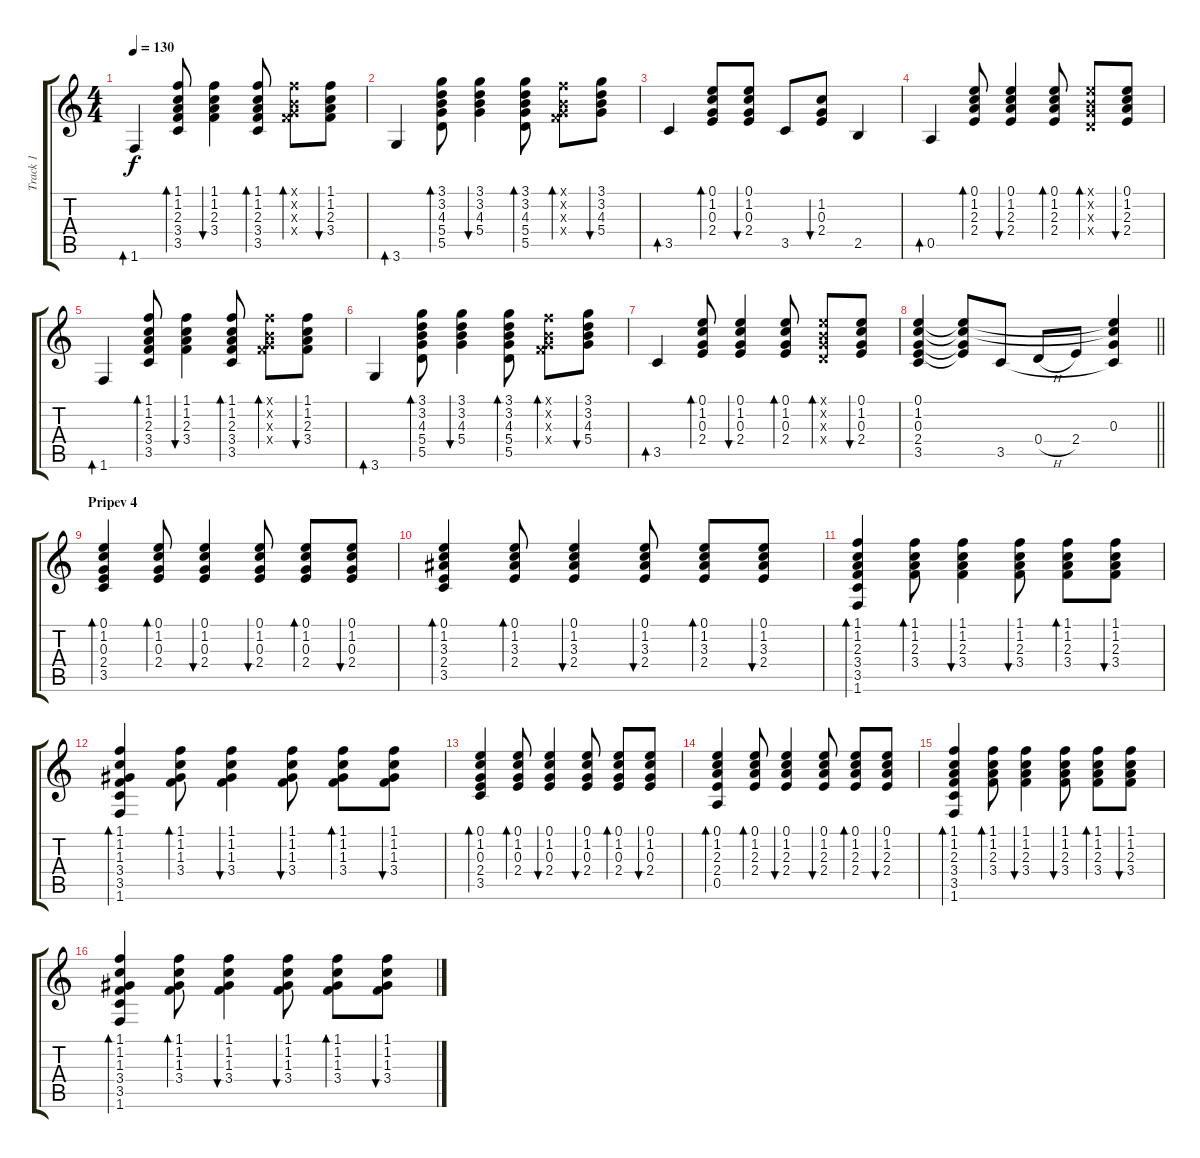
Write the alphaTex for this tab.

\track ("Track 1" "Track 1") {instrument acousticguitarsteel}
\staff {score tabs}
\tuning (E4 B3 G3 D3 A2 E2) {hide}
\ts (4 4)
\tempo 130
\clef g2
\ks c
1.6.4{bd 60 dy f} (1.1 1.2 2.3 3.4 3.5).8{bd 60} (1.1 1.2 2.3 3.4).4{bu 60} (1.1 1.2 2.3 3.4 3.5).8{bd 60} (1.1{x} 0.2{x} 0.3{x} 3.4{x}).8{bd 60} (1.1 1.2 2.3 3.4).8{bu 60} |
3.6.4{bd 60} (3.1 3.2 4.3 5.4 5.5).8{bd 60} (3.1 3.2 4.3 5.4).4{bu 60} (3.1 3.2 4.3 5.4 5.5).8{bd 60} (1.1{x} 0.2{x} 0.3{x} 3.4{x}).8{bd 60} (3.1 3.2 4.3 5.4).8{bu 60} |
3.5.4{bd 60} (0.1 1.2 0.3 2.4).8{bd 60} (0.1 1.2 0.3 2.4).8{bu 60} 3.5.8 (1.2 0.3 2.4).8{bu 60} 2.5.4 |
0.5.4{bd 60} (0.1 1.2 2.3 2.4).8{bd 60} (0.1 1.2 2.3 2.4).4{bu 60} (0.1 1.2 2.3 2.4).8{bd 60} (0.1{x} 0.2{x} 0.3{x} 0.4{x}).8{bd 60} (0.1 1.2 2.3 2.4).8{bu 60} |
1.6.4{bd 60} (1.1 1.2 2.3 3.4 3.5).8{bd 60} (1.1 1.2 2.3 3.4).4{bu 60} (1.1 1.2 2.3 3.4 3.5).8{bd 60} (1.1{x} 0.2{x} 0.3{x} 3.4{x}).8{bd 60} (1.1 1.2 2.3 3.4).8{bu 60} |
3.6.4{bd 60} (3.1 3.2 4.3 5.4 5.5).8{bd 60} (3.1 3.2 4.3 5.4).4{bu 60} (3.1 3.2 4.3 5.4 5.5).8{bd 60} (1.1{x} 0.2{x} 0.3{x} 3.4{x}).8{bd 60} (3.1 3.2 4.3 5.4).8{bu 60} |
3.5.4{bd 60} (0.1 1.2 0.3 2.4).8{bd 60} (0.1 1.2 0.3 2.4).4{bu 60} (0.1 1.2 0.3 2.4).8{bd 60} (0.1{x} 0.2{x} 0.3{x} 0.4{x}).8{bd 60} (0.1 1.2 0.3 2.4).8{bu 60} |
\barLineRight lightlight
(0.1 1.2 0.3 2.4 3.5).4 (0.1{t} 1.2{t} 0.3{t} 2.4{t}).8 3.5.8 0.4{h}.8 2.4.8 (0.1{t} 1.2{t} 0.3 3.5{t}).4 |
\section ("" "Pripev 4")
(0.1 1.2 0.3 2.4 3.5).4{bd 60} (0.1 1.2 0.3 2.4).8{bd 60} (0.1 1.2 0.3 2.4).4{bu 60} (0.1 1.2 0.3 2.4).8{bu 60} (0.1 1.2 0.3 2.4).8{bd 60} (0.1 1.2 0.3 2.4).8{bu 60} |
(0.1 1.2 3.3 2.4 3.5).4{bd 60} (0.1 1.2 3.3 2.4).8{bd 60} (0.1 1.2 3.3 2.4).4{bu 60} (0.1 1.2 3.3 2.4).8{bu 60} (0.1 1.2 3.3 2.4).8{bd 60} (0.1 1.2 3.3 2.4).8{bu 60} |
(1.1 1.2 2.3 3.4 3.5 1.6).4{bd 60} (1.1 1.2 2.3 3.4).8{bd 60} (1.1 1.2 2.3 3.4).4{bu 60} (1.1 1.2 2.3 3.4).8{bu 60} (1.1 1.2 2.3 3.4).8{bd 60} (1.1 1.2 2.3 3.4).8{bu 60} |
(1.1 1.2 1.3 3.4 3.5 1.6).4{bd 60} (1.1 1.2 1.3 3.4).8{bd 60} (1.1 1.2 1.3 3.4).4{bu 60} (1.1 1.2 1.3 3.4).8{bu 60} (1.1 1.2 1.3 3.4).8{bd 60} (1.1 1.2 1.3 3.4).8{bu 60} |
(0.1 1.2 0.3 2.4 3.5).4{bd 60} (0.1 1.2 0.3 2.4).8{bd 60} (0.1 1.2 0.3 2.4).4{bu 60} (0.1 1.2 0.3 2.4).8{bu 60} (0.1 1.2 0.3 2.4).8{bd 60} (0.1 1.2 0.3 2.4).8{bu 60} |
(0.1 1.2 2.3 2.4 0.5).4{bd 60} (0.1 1.2 2.3 2.4).8{bd 60} (0.1 1.2 2.3 2.4).4{bu 60} (0.1 1.2 2.3 2.4).8{bu 60} (0.1 1.2 2.3 2.4).8{bd 60} (0.1 1.2 2.3 2.4).8{bu 60} |
(1.1 1.2 2.3 3.4 3.5 1.6).4{bd 60} (1.1 1.2 2.3 3.4).8{bd 60} (1.1 1.2 2.3 3.4).4{bu 60} (1.1 1.2 2.3 3.4).8{bu 60} (1.1 1.2 2.3 3.4).8{bd 60} (1.1 1.2 2.3 3.4).8{bu 60} |
(1.1 1.2 1.3 3.4 3.5 1.6).4{bd 60} (1.1 1.2 1.3 3.4).8{bd 60} (1.1 1.2 1.3 3.4).4{bu 60} (1.1 1.2 1.3 3.4).8{bu 60} (1.1 1.2 1.3 3.4).8{bd 60} (1.1 1.2 1.3 3.4).8{bu 60}
